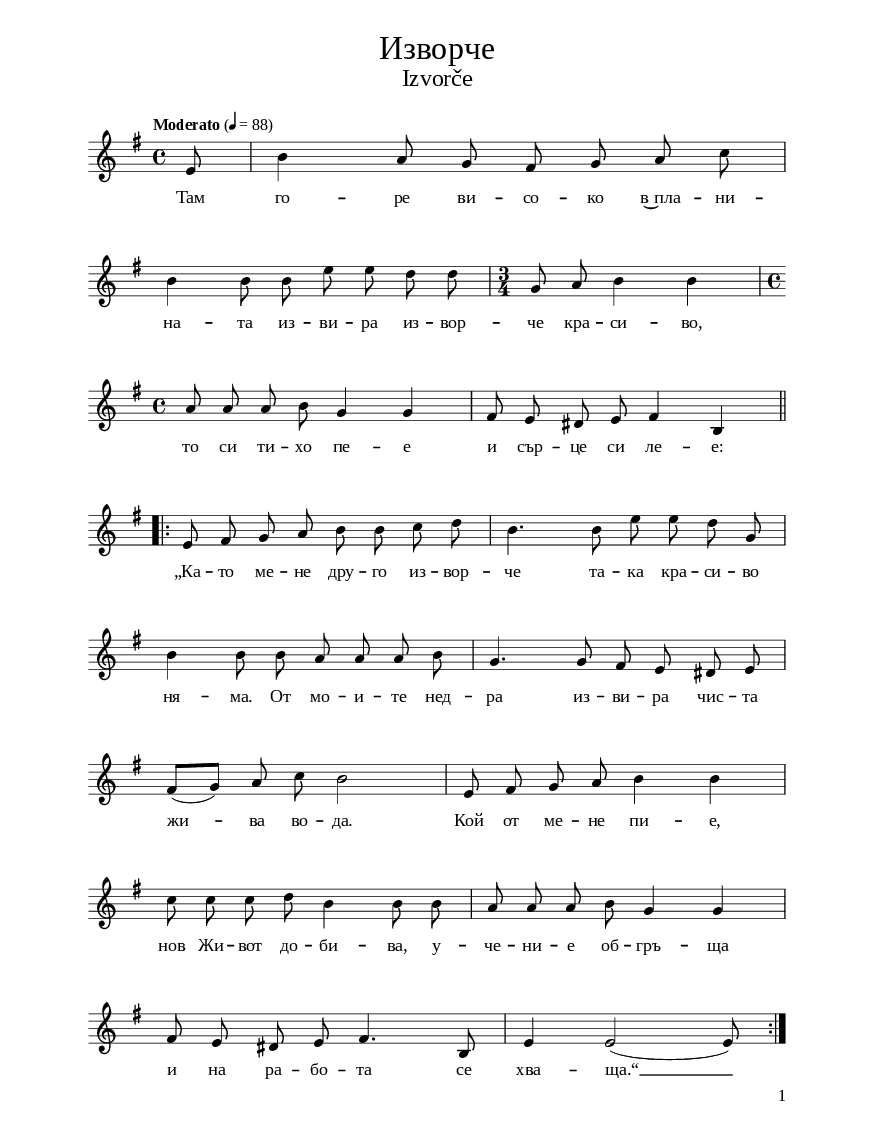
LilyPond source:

\version "2.24.2"

% include paper part and global functions
\include "include/globals.ily"

\bookpart {
  \label #'ref177
  \tocItem \markup "Изворче – Izvorče"
  \include "include/bookpart-paper.ily"
  \score {
    \include "include/score-layout.ily"

    \new Voice \absolute {
      \clef treble
      \key e \minor
      \time 4/4
      \tempoFunc "Moderato" 4 "88"
      \autoBeamOff
      \partial 8
      e'8 | % 2
      b'4  a'8  g'8  fis'8  g'8
      a'8 c''8 \break | % 3
      b'4 b'8 b'8 e''8
      e''8 d''8 d''8 | % 4
      \time 3/4  | % 4
      g'8  a'8 b'4 b'4 \break | % 5
      \time 4/4  | % 5
      a'8  a'8  a'8 b'8  g'4
      g'4 | % 6
      fis'8  e'8  dis'8  e'8  fis'4
      b4 \break | % 7
      \bar ".|:-||" 
      e'8  fis'8  g'8  a'8 b'8
      b'8 c''8 d''8 | % 8
      b'4. b'8 e''8 e''8
      d''8  g'8 \break | % 9
      b'4 b'8 b'8  a'8  a'8
      a'8 b'8 |
      g'4.  g'8  fis'8  e'8  dis'8
      e'8 \break | % 11
      fis'8 ( [  g'8 ] )   a'8 c''8
      b'2 | % 12
      e'8  fis'8  g'8  a'8 b'4
      b'4 \break | % 13
      c''8 c''8 c''8 d''8
      b'4 b'8 b'8 | % 14
      a'8  a'8  a'8 b'8  g'4
      g'4 \break | % 15
      fis'8  e'8  dis'8  e'8  fis'4.
      b8 | % 16
      e'4  e'2 (e'8)
      \bar ":|."
    }

    \addlyrics {
      Там го -- ре ви -- со -- ко в~пла
      -- ни -- на -- та из -- ви -- ра из --
      вор -- че кра -- си -- во, то си
      ти -- хо пе -- е и сър -- це си
      ле -- е: „Ка -- то ме -- не дру --
      го из -- вор -- че та -- ка кра --
      си -- во ня -- ма. От мо -- и -- те
      нед -- ра из -- ви -- ра чис -- та
      жи -- ва во -- да. Кой от ме --
      не пи -- е, нов Жи -- вот до -- би
      -- ва, у -- че -- ни -- е об -- гръ --
      ща и на ра -- бо -- та се хва --
      ща.“ __}

        \header {
          title = \titleFunc "Изворче" "Izvorče"
        }

        \midi{}
      } % score

      \markup \dc-two "D.C.""senza ripetizione"
      \pageBreak

      % include foreign translation(s) of the song
      

    } % bookpart


